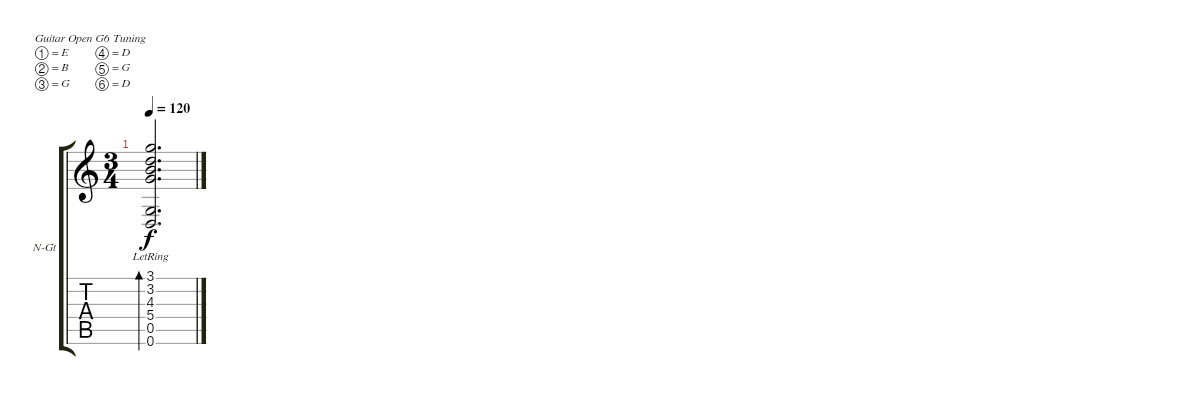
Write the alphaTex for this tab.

\bracketExtendMode groupsimilarinstruments
\firstSystemTrackNameOrientation horizontal
\otherSystemsTrackNameOrientation horizontal
\track ("Piste 1" "N-Gt") {instrument acousticguitarnylon}
\staff {score tabs}
\tuning (E4 B3 G3 D3 G2 D2)
\ts (3 4)
\tempo 120
\clef g2
\ks c
(3.1{lr} 3.2{lr} 4.3{lr} 5.4{lr} 0.5{lr} 0.6{lr}).2{d bd 480 dy f}
